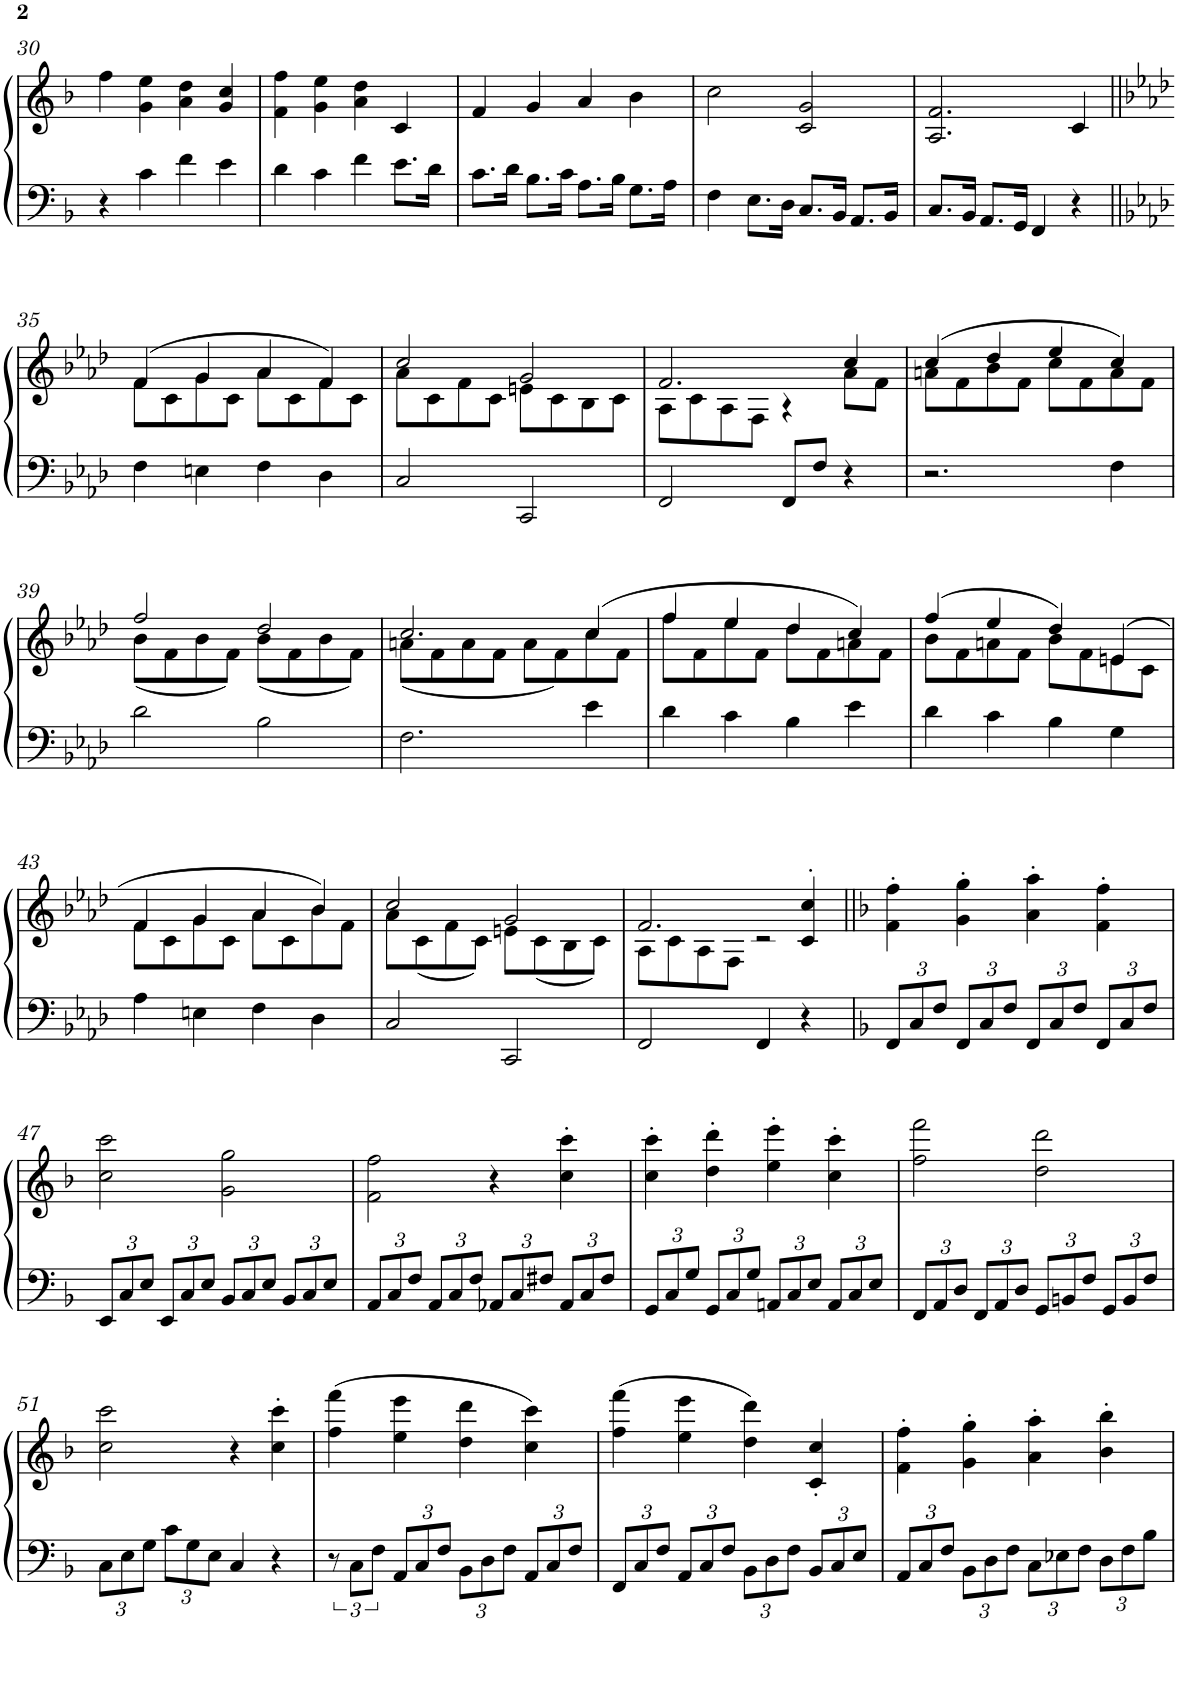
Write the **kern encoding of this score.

**kern	**kern
*part1	*part1
*staff2	*staff1
*I"Piano	*
*I'Pno.	*
!!LO:PB:g=z
*clefF4	*clefG2
*k[b-]	*k[b-]
*F:	*F:
*M4/4	*M4/4
*met(c)	*met(c)
=30	=30
4r	4ff\
4c\	4g\ 4ee\
4f\	4a\ 4dd\
4e\	4g/ 4cc/
=31	=31
4d\	4f\ 4ff\
4c\	4g\ 4ee\
4f\	4a\ 4dd\
8.e\L	4c/
16d\Jk	.
=32	=32
8.c\L	4f/
16d\Jk	.
8.B-\L	4g/
16c\Jk	.
8.A\L	4a/
16B-\Jk	.
8.G\L	4b-\
16A\Jk	.
=33	=33
4F\	2cc\
8.E\L	.
16D\Jk	.
8.C/L	2c/ 2g/
16BB-/Jk	.
8.AA/L	.
16BB-/Jk	.
=34	=34
8.C/L	2.A/ 2.f/
16BB-/Jk	.
8.AA/L	.
16GG/Jk	.
4FF/	.
4r	4c/
!!LO:LB:g=z
=35||	=35||
*k[b-e-a-d-]	*k[b-e-a-d-]
*	*^
4F\	(>4f/	8f\L
.	.	8c\
4En\	4g/	8g\
.	.	8c\J
4F\	4a-/	8a-\L
.	.	8c\
4D-\	4f/)	8f\
.	.	8c\J
=36	=36	=36
2C/	2cc/	8a-\L
.	.	8c\
.	.	8f\
.	.	8c\J
2CC/	2g/	8en\L
.	.	8c\
.	.	8B-\
.	.	8c\J
=37	=37	=37
2FF/	2.f/	8A-\L
.	.	8c\
.	.	8A-\
.	.	8F\J
8FF/L	.	4r
8F/J	.	.
4r	4cc/	8a-\L
.	.	8f\J
=38	=38	=38
2.r	(>4cc/	8an\L
.	.	8f\
.	4dd-/	8b-\
.	.	8f\J
.	4ee-/	8cc\L
.	.	8f\
4F\	4cc/)	8a\
.	.	8f\J
!!LO:LB:g=z	!!
=39	=39	=39
2d-\	2ff/	(<8b-\L
.	.	8f\
.	.	8b-\
.	.	8f\J)
2B-\	2dd-/	(<8b-\L
.	.	8f\
.	.	8b-\
.	.	8f\J)
=40	=40	=40
2.F\	2.cc/	(<8an\L
.	.	8f\
.	.	8a\
.	.	8f\J
.	.	8a\L
.	.	8f\)
4e-\	(>4cc/	8cc\
.	.	8f\J
=41	=41	=41
4d-\	4ff/	8ff\L
.	.	8f\
4c\	4ee-/	8ee-\
.	.	8f\J
4B-\	4dd-/	8dd-\L
.	.	8f\
4e-\	4cc/)	8an\
.	.	8f\J
=42	=42	=42
4d-\	(>4ff/	8b-\L
.	.	8f\
4c\	4ee-/	8an\
.	.	8f\J
4B-\	4dd-/)	8b-\L
.	.	8f\
4G\	(>4en/	8e\
.	.	8c\J
!!LO:LB:g=z	!!
=43	=43	=43
4A-\	4f/	8f\L
.	.	8c\
4En\	4g/	8g\
.	.	8c\J
4F\	4a-/	8a-\L
.	.	8c\
4D-\	4b-/)	8b-\
.	.	8f\J
=44	=44	=44
2C/	2cc/	8a-\L
.	.	(<8c\
.	.	8f\
.	.	8c\J)
2CC/	2g/	8en\L
.	.	(<8c\
.	.	8B-\
.	.	8c\J)
=45	=45	=45
2FF/	2.f/	8A-\L
.	.	8c\
.	.	8A-\
.	.	8F\J
4FF/	.	2r
4r	4c/' 4cc/'	.
*	*v	*v
=46||	=46||
*k[b-]	*k[b-]
*Xbrackettup	*
12FF/L	4f\' 4ff\'
12C/	.
12F/J	.
12FF/L	4g\' 4gg\'
12C/	.
12F/J	.
12FF/L	4a\' 4aa\'
12C/	.
12F/J	.
12FF/L	4f\' 4ff\'
12C/	.
12F/J	.
!!LO:LB:g=z
=47	=47
12EE/L	2cc\ 2ccc\
12C/	.
12E/J	.
12EE/L	.
12C/	.
12E/J	.
12BB-/L	2g\ 2gg\
12C/	.
12E/J	.
12BB-/L	.
12C/	.
12E/J	.
=48	=48
12AA/L	2f\ 2ff\
12C/	.
12F/J	.
12AA/L	.
12C/	.
12F/J	.
12AA-X/L	4r
12C/	.
12F#X/J	.
12AA-/L	4cc\' 4ccc\'
12C/	.
12F#/J	.
=49	=49
12GG/L	4cc\' 4ccc\'
12C/	.
12G/J	.
12GG/L	4dd\' 4ddd\'
12C/	.
12G/J	.
12AAn/L	4ee\' 4eee\'
12C/	.
12E/J	.
12AA/L	4cc\' 4ccc\'
12C/	.
12E/J	.
=50	=50
12FF/L	2ff\ 2fff\
12AA/	.
12D/J	.
12FF/L	.
12AA/	.
12D/J	.
12GG/L	2dd\ 2ddd\
12BBn/	.
12F/J	.
12GG/L	.
12BB/	.
12F/J	.
!!LO:LB:g=z
=51	=51
12C\L	2cc\ 2ccc\
12E\	.
12G\J	.
12c\L	.
12G\	.
12E\J	.
4C/	4r
4r	4cc\' 4ccc\'
=52	=52
*brackettup	*
12r	(>4ff\ 4fff\
12C\L	.
12F\J	.
*Xbrackettup	*
12AA/L	4ee\ 4eee\
12C/	.
12F/J	.
12BB-\L	4dd\ 4ddd\
12D\	.
12F\J	.
12AA/L	4cc\ 4ccc\)
12C/	.
12F/J	.
=53	=53
12FF/L	(>4ff\ 4fff\
12C/	.
12F/J	.
12AA/L	4ee\ 4eee\
12C/	.
12F/J	.
12BB-\L	4dd\ 4ddd\)
12D\	.
12F\J	.
12BB-/L	4c/' 4cc/'
12C/	.
12E/J	.
=54	=54
12AA/L	4f\' 4ff\'
12C/	.
12F/J	.
12BB-\L	4g\' 4gg\'
12D\	.
12F\J	.
12C\L	4a\' 4aa\'
12E-X\	.
12F\J	.
12D\L	4b-\' 4bb-\'
12F\	.
12B-\J	.
=	=
*-	*-
